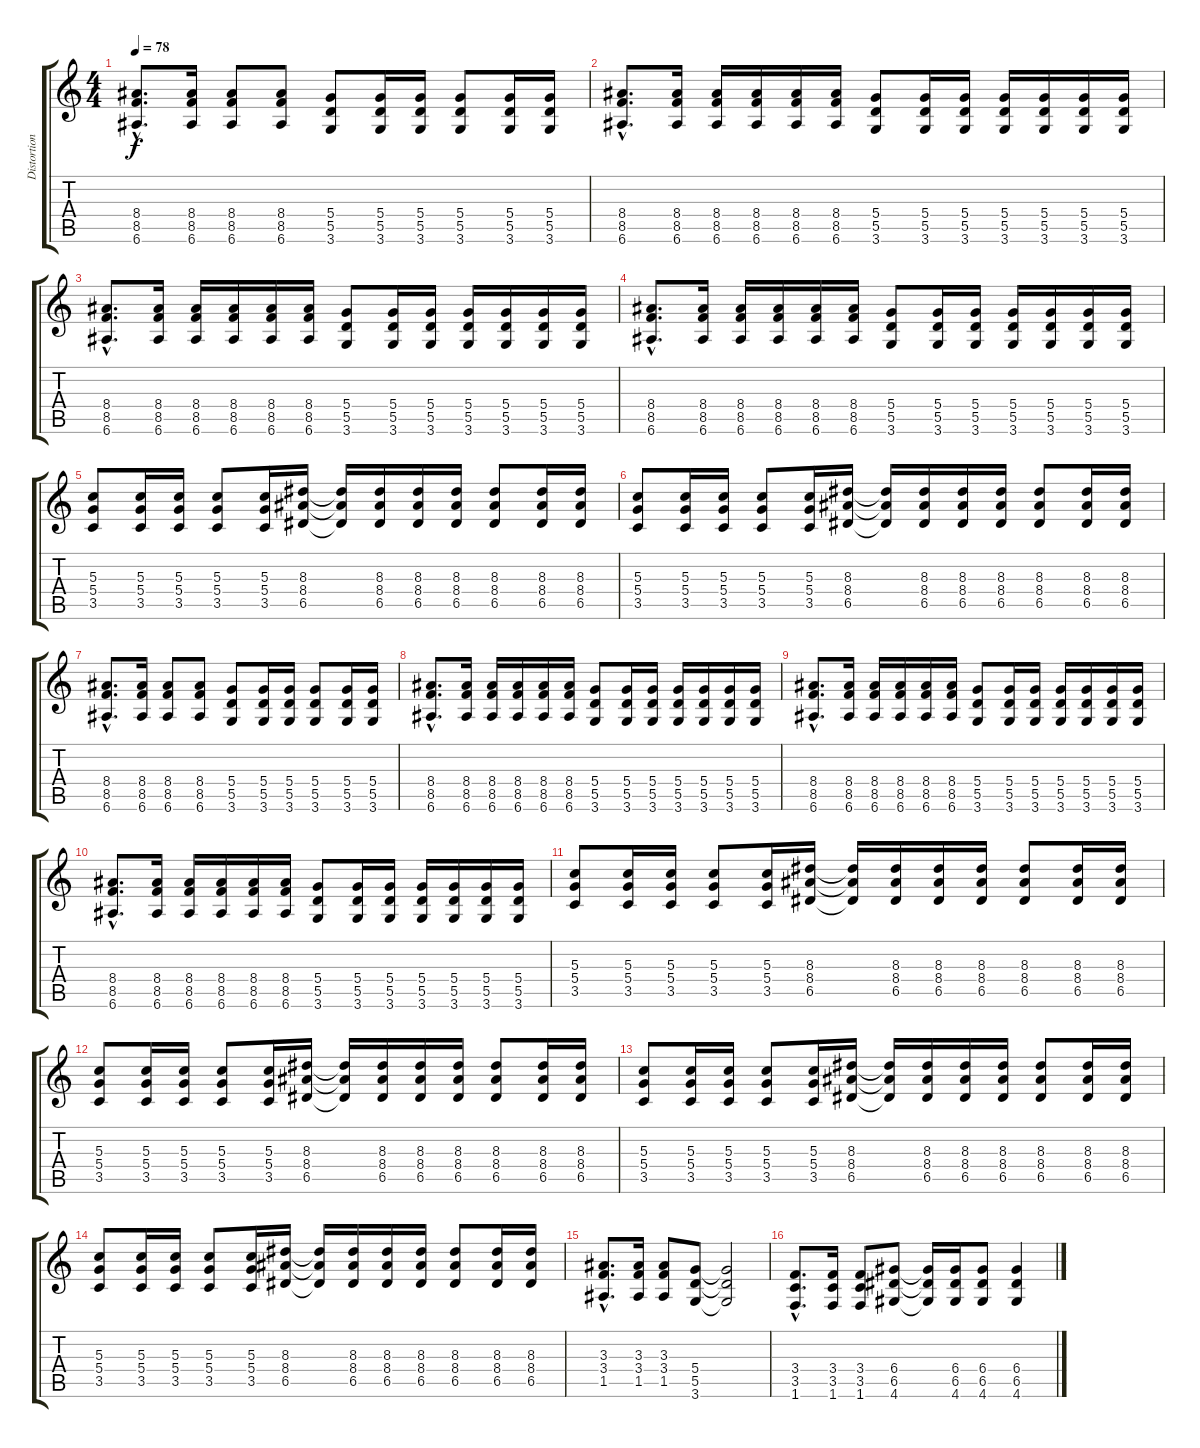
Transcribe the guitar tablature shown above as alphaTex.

\track ("Distortion Guitar" "Distortion") {instrument distortionguitar}
\staff {score tabs}
\tuning (E4 B3 G3 D3 A2 E2) {hide}
\ts (4 4)
\tempo 78
\clef g2
\ks c
(8.4{hac} 8.5{hac} 6.6{hac}).8{d dy f volume 14 balance 10} (8.4 8.5 6.6).16 (8.4 8.5 6.6).8 (8.4 8.5 6.6).8 (5.4 5.5 3.6).8 (5.4 5.5 3.6).16 (5.4 5.5 3.6).16 (5.4 5.5 3.6).8 (5.4 5.5 3.6).16 (5.4 5.5 3.6).16 |
(8.4{hac} 8.5{hac} 6.6{hac}).8{d} (8.4 8.5 6.6).16 (8.4 8.5 6.6).16 (8.4 8.5 6.6).16 (8.4 8.5 6.6).16 (8.4 8.5 6.6).16 (5.4 5.5 3.6).8 (5.4 5.5 3.6).16 (5.4 5.5 3.6).16 (5.4 5.5 3.6).16 (5.4 5.5 3.6).16 (5.4 5.5 3.6).16 (5.4 5.5 3.6).16 |
(8.4{hac} 8.5{hac} 6.6{hac}).8{d} (8.4 8.5 6.6).16 (8.4 8.5 6.6).16 (8.4 8.5 6.6).16 (8.4 8.5 6.6).16 (8.4 8.5 6.6).16 (5.4 5.5 3.6).8 (5.4 5.5 3.6).16 (5.4 5.5 3.6).16 (5.4 5.5 3.6).16 (5.4 5.5 3.6).16 (5.4 5.5 3.6).16 (5.4 5.5 3.6).16 |
(8.4{hac} 8.5{hac} 6.6{hac}).8{d} (8.4 8.5 6.6).16 (8.4 8.5 6.6).16 (8.4 8.5 6.6).16 (8.4 8.5 6.6).16 (8.4 8.5 6.6).16 (5.4 5.5 3.6).8 (5.4 5.5 3.6).16 (5.4 5.5 3.6).16 (5.4 5.5 3.6).16 (5.4 5.5 3.6).16 (5.4 5.5 3.6).16 (5.4 5.5 3.6).16 |
(5.3 5.4 3.5).8 (5.3 5.4 3.5).16 (5.3 5.4 3.5).16 (5.3 5.4 3.5).8 (5.3 5.4 3.5).16 (8.3 8.4 6.5).16 (8.3{t} 8.4{t} 6.5{t}).16 (8.3 8.4 6.5).16 (8.3 8.4 6.5).16 (8.3 8.4 6.5).16 (8.3 8.4 6.5).8 (8.3 8.4 6.5).16 (8.3 8.4 6.5).16 |
(5.3 5.4 3.5).8 (5.3 5.4 3.5).16 (5.3 5.4 3.5).16 (5.3 5.4 3.5).8 (5.3 5.4 3.5).16 (8.3 8.4 6.5).16 (8.3{t} 8.4{t} 6.5{t}).16 (8.3 8.4 6.5).16 (8.3 8.4 6.5).16 (8.3 8.4 6.5).16 (8.3 8.4 6.5).8 (8.3 8.4 6.5).16 (8.3 8.4 6.5).16 |
(8.4{hac} 8.5{hac} 6.6{hac}).8{d} (8.4 8.5 6.6).16 (8.4 8.5 6.6).8 (8.4 8.5 6.6).8 (5.4 5.5 3.6).8 (5.4 5.5 3.6).16 (5.4 5.5 3.6).16 (5.4 5.5 3.6).8 (5.4 5.5 3.6).16 (5.4 5.5 3.6).16 |
(8.4{hac} 8.5{hac} 6.6{hac}).8{d} (8.4 8.5 6.6).16 (8.4 8.5 6.6).16 (8.4 8.5 6.6).16 (8.4 8.5 6.6).16 (8.4 8.5 6.6).16 (5.4 5.5 3.6).8 (5.4 5.5 3.6).16 (5.4 5.5 3.6).16 (5.4 5.5 3.6).16 (5.4 5.5 3.6).16 (5.4 5.5 3.6).16 (5.4 5.5 3.6).16 |
(8.4{hac} 8.5{hac} 6.6{hac}).8{d} (8.4 8.5 6.6).16 (8.4 8.5 6.6).16 (8.4 8.5 6.6).16 (8.4 8.5 6.6).16 (8.4 8.5 6.6).16 (5.4 5.5 3.6).8 (5.4 5.5 3.6).16 (5.4 5.5 3.6).16 (5.4 5.5 3.6).16 (5.4 5.5 3.6).16 (5.4 5.5 3.6).16 (5.4 5.5 3.6).16 |
(8.4{hac} 8.5{hac} 6.6{hac}).8{d} (8.4 8.5 6.6).16 (8.4 8.5 6.6).16 (8.4 8.5 6.6).16 (8.4 8.5 6.6).16 (8.4 8.5 6.6).16 (5.4 5.5 3.6).8 (5.4 5.5 3.6).16 (5.4 5.5 3.6).16 (5.4 5.5 3.6).16 (5.4 5.5 3.6).16 (5.4 5.5 3.6).16 (5.4 5.5 3.6).16 |
(5.3 5.4 3.5).8 (5.3 5.4 3.5).16 (5.3 5.4 3.5).16 (5.3 5.4 3.5).8 (5.3 5.4 3.5).16 (8.3 8.4 6.5).16 (8.3{t} 8.4{t} 6.5{t}).16 (8.3 8.4 6.5).16 (8.3 8.4 6.5).16 (8.3 8.4 6.5).16 (8.3 8.4 6.5).8 (8.3 8.4 6.5).16 (8.3 8.4 6.5).16 |
(5.3 5.4 3.5).8 (5.3 5.4 3.5).16 (5.3 5.4 3.5).16 (5.3 5.4 3.5).8 (5.3 5.4 3.5).16 (8.3 8.4 6.5).16 (8.3{t} 8.4{t} 6.5{t}).16 (8.3 8.4 6.5).16 (8.3 8.4 6.5).16 (8.3 8.4 6.5).16 (8.3 8.4 6.5).8 (8.3 8.4 6.5).16 (8.3 8.4 6.5).16 |
(5.3 5.4 3.5).8 (5.3 5.4 3.5).16 (5.3 5.4 3.5).16 (5.3 5.4 3.5).8 (5.3 5.4 3.5).16 (8.3 8.4 6.5).16 (8.3{t} 8.4{t} 6.5{t}).16 (8.3 8.4 6.5).16 (8.3 8.4 6.5).16 (8.3 8.4 6.5).16 (8.3 8.4 6.5).8 (8.3 8.4 6.5).16 (8.3 8.4 6.5).16 |
(5.3 5.4 3.5).8 (5.3 5.4 3.5).16 (5.3 5.4 3.5).16 (5.3 5.4 3.5).8 (5.3 5.4 3.5).16 (8.3 8.4 6.5).16 (8.3{t} 8.4{t} 6.5{t}).16 (8.3 8.4 6.5).16 (8.3 8.4 6.5).16 (8.3 8.4 6.5).16 (8.3 8.4 6.5).8 (8.3 8.4 6.5).16 (8.3 8.4 6.5).16 |
(3.3{hac} 3.4{hac} 1.5{hac}).8{d} (3.3 3.4 1.5).16 (3.3 3.4 1.5).8 (5.4 5.5 3.6).8 (5.4{t} 5.5{t} 3.6{t}).2 |
(3.4{hac} 3.5{hac} 1.6{hac}).8{d} (3.4 3.5 1.6).16 (3.4 3.5 1.6).8 (6.4 6.5 4.6).8 (6.4{t} 6.5{t} 4.6{t}).16 (6.4 6.5 4.6).16 (6.4 6.5 4.6).8 (6.4 6.5 4.6).4
